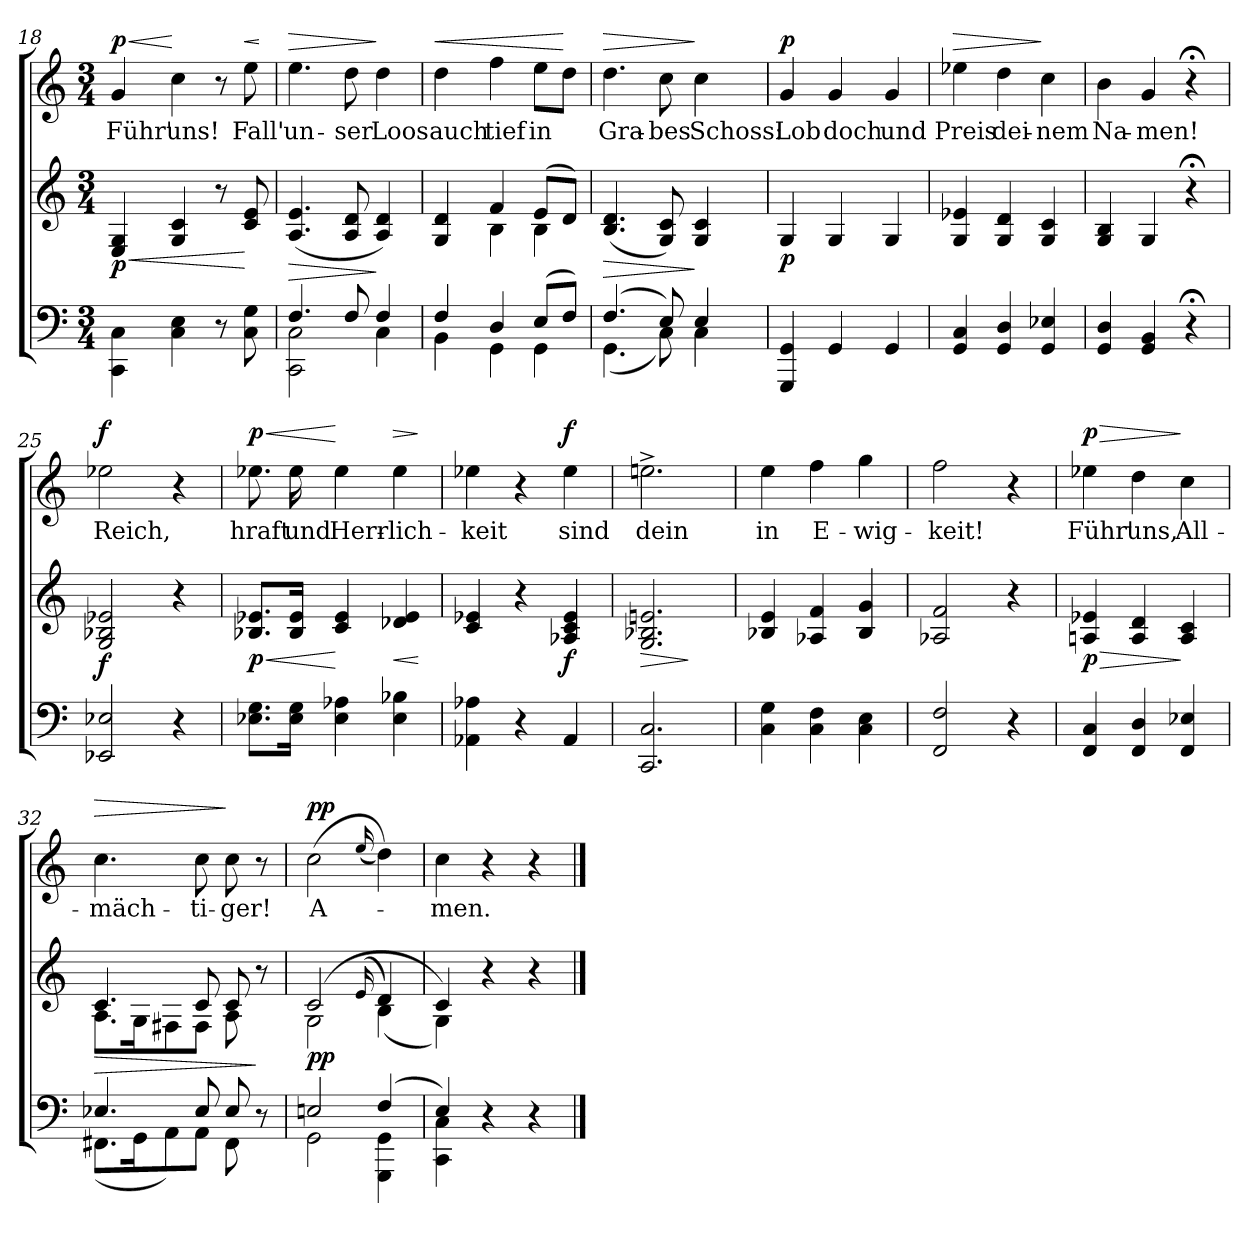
**kern	**kern	**dynam	**kern	**text	**dynam
*part2	*part2	*part2	*part1	*part1	*part1
*staff3	*staff2	*staff2/3	*staff1	*staff1	*staff1
*clefF4	*clefG2	*	*clefG2	*	*
*k[]	*k[]	*	*k[]	*	*
*M3/4	*M3/4	*	*M3/4	*	*
=18	=18	=18	=18	=18	=18
!	!	!	!	!	!LO:HP:a
!	!	!	!	!	!LO:DY:n=1:a
4CC\ 4C\	4E/ 4G/	< p	4g	-Führ'	< p
4C\ 4E\	4G/ 4c/	.	4cc	uns!	[
8r	8r	.	8r	.	.
!	!	!	!	!	!LO:HP:a
8C 8G	8c 8e	[	8ee	Fall'	<
.	.	.	.	.	[
=19	=19	=19	=19	=19	=19
*^	*	*	*	*	*
!	!	!	!	!	!	!LO:HP:a
4.F	2CC 2C	(4.A 4.e	>	4.ee	un-	>
8F	.	8A 8d	.	8dd	-ser	.
4F	4C	4A 4d)	]	4dd	Loos	]
=20	=20	=20	=20	=20	=20	=20
*	*	*^	*	*	*	*
!	!	!	!	!	!	!	!LO:HP:a
4F	4BB	4G 4d	4rDyy	.	4dd	auch	<
4D	4GG	4f	4B	.	4ff	tief	.
(8EL	4GG	(8eL	4B	.	8eeL	in	.
8FJ)	.	8dJ)	.	.	8ddJ	.	[
*	*	*v	*v	*	*	*	*
=21	=21	=21	=21	=21	=21	=21
!	!	!	!	!	!	!LO:HP:a
(4.F	(4.GG	(>4.B 4.d	>	4.dd	Gra-	>
8E)	8C)	8G 8c)	.	8cc	-bes	.
4E	4C	4G 4c	]	4cc	Schoss:	]
=22	=22	=22	=22	=22	=22	=22
!	!	!	!	!	!	!LO:DY:a
*v	*v	*	*	*	*	*
4GGG 4GG	4G	p	4g	Lob	p
4GG	4G	.	4g	doch	.
4GG	4G	.	4g	und	.
=23	=23	=23	=23	=23	=23
!	!	!	!	!	!LO:HP:a
4GG 4C	4G 4e-X	.	4ee-X	Preis	>
4GG 4D	4G 4d	.	4dd	dei-	.
4GG 4E-X	4G 4c	.	4cc	-nem	]
=24	=24	=24	=24	=24	=24
4GG 4D	4G 4B	.	4b	Na-	.
4GG 4BB	4G	.	4g	-men!	.
4r;<	4r;<	.	4r;<	.	.
=25	=25	=25	=25	=25	=25
!	!	!	!	!	!LO:DY:a
2EE-X 2E-X	2G 2B-X 2e-X	f	2ee-X	Reich,	f
4r	4r	.	4r	.	.
=26	=26	=26	=26	=26	=26
!	!	!	!	!	!LO:HP:a
!	!	!	!	!	!LO:DY:n=1:a
8.E-X 8.GL	8.B-X 8.e-XL	< p	8.ee-X	hraft	< p
16E- 16GJk	16B- 16e-Jk	.	16ee-	und	.
4E- 4A-X	4c 4e-	[	4ee-	Herr-	[
!	!	!	!	!	!LO:HP:a
4E- 4B-X	4d-X 4e-	<	4ee-	-lich-	>
.	.	[	.	.	]
=27	=27	=27	=27	=27	=27
4AA-X 4A-X	4c 4e-X	.	4ee-X	-keit	.
4r	4r	.	4r	.	.
!	!	!	!	!	!LO:DY:a
4AA-	4A-X 4c 4e-	f	4ee-	sind	f
=28	=28	=28	=28	=28	=28
2.CC 2.C	2.G 2.B-X 2.en	>	2.een^	dein	.
.	.	]	.	.	.
=29	=29	=29	=29	=29	=29
4C 4G	4B-X 4e	.	4ee	in	.
4C 4F	4A-X 4f	.	4ff	E-	.
4C 4E	4B- 4g	.	4gg	-wig-	.
=30	=30	=30	=30	=30	=30
2FF 2F	2A-X 2f	.	2ff	-keit!	.
4r	4r	.	4r	.	.
=31	=31	=31	=31	=31	=31
!	!	!	!	!	!LO:HP:a
!	!	!	!	!	!LO:DY:n=1:a
4FF 4C	4An 4e-X	> p	4ee-X	Führ'	> p
4FF 4D	4A 4d	.	4dd	uns,	.
4FF 4E-X	4A 4c	]	4cc	All-	]
=32	=32	=32	=32	=32	=32
*^	*^	*	*	*	*
!	!	!	!	!	!	!	!LO:HP:a
4.E-X	(8.FF#XL	4.c	8.AL	>	4.cc	-mäch-	>
.	16GGK	.	16GK	.	.	.	.
.	8AA)	.	8F#X	.	.	.	.
8E-	8AAJ	8c	8F#J	.	8cc	-ti-	.
8E-	8FF#	8c	8A	.	8cc	-ger!	]
8r	8rEEyy	8r	8rAyy	]	8r	.	.
=33	=33	=33	=33	=33	=33	=33	=33
!	!	!	!	!	!	!	!LO:DY:a
2En	2GG	(2c	2G	pp	(2cc	A-	pp
.	.	(16qqe	.	.	(16qqee/	.	.
(4F	4GGG 4GG	4d)	(4B	.	4dd))	.	.
=34	=34	=34	=34	=34	=34	=34	=34
4E)	4CC 4C	4c)	4G)	.	4cc	-men.	.
4r	4rCCyy	4r	4rcyy	.	4r	.	.
4r	4rCCyy	4r	4rcyy	.	4r	.	.
*v	*v	*	*	*	*	*	*
*	*v	*v	*	*	*	*
==	==	==	==	==	==
*-	*-	*-	*-	*-	*-
